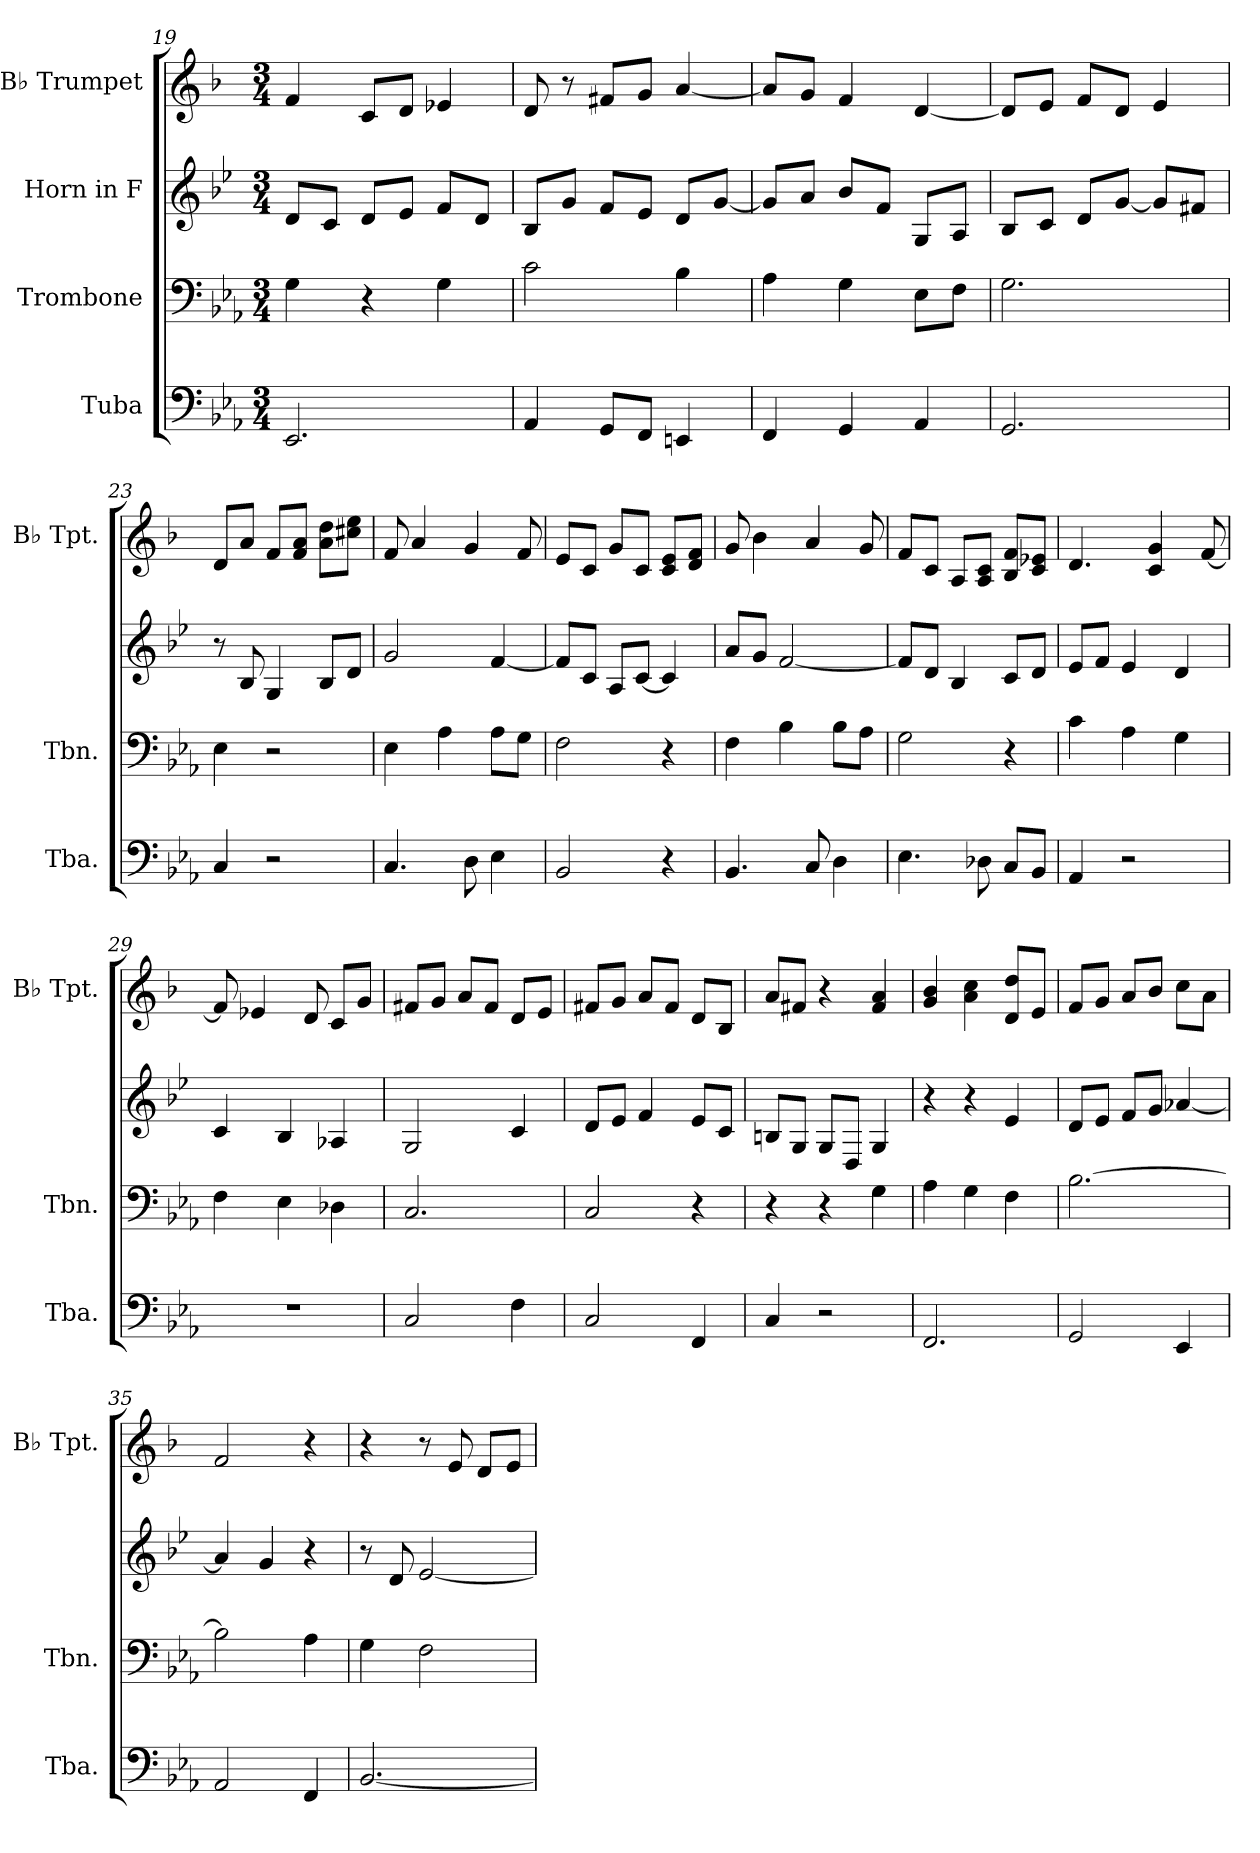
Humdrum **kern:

**kern	**kern	**kern	**kern
*part4	*part3	*part2	*part1
*staff4	*staff3	*staff2	*staff1
*I"Tuba	*I"Trombone	*I"Horn in F	*I"B♭ Trumpet
*I'Tba.	*I'Tbn.	*	*I'B♭ Tpt.
*clefF4	*clefF4	*clefG2	*clefG2
*	*	*ITrd4c7	*ITrd1c2
*k[b-e-a-]	*k[b-e-a-]	*k[b-e-a-]	*k[b-e-a-]
*M3/4	*M3/4	*M3/4	*M3/4
=19	=19	=19	=19
2.EE-/	4G\	8G/L	4e-/
.	.	8F/J	.
.	4r	8G/L	8B-/L
.	.	8A-/J	8c/J
.	4G\	8B-/L	4d-X/
.	.	8G/J	.
=20	=20	=20	=20
4AA-/	2c\	8E-/L	8c/
.	.	8c/J	8r
8GG/L	.	8B-/L	8en/L
8FF/J	.	8A-/J	8f/J
4EEn/	4B-\	8G/L	[4g/
.	.	[8c/J	.
=21	=21	=21	=21
4FF/	4A-\	8c/L]	8g/L]
.	.	8d/J	8f/J
4GG/	4G\	8e-/L	4e-/
.	.	8B-/J	.
4AA-/	8E-\L	8C/L	[4c/
.	8F\J	8D/J	.
=22	=22	=22	=22
2.GG/	2.G\	8E-/L	8c/L]
.	.	8F/J	8d/J
.	.	8G/L	8e-/L
.	.	[8c/J	8c/J
.	.	8c/L]	4d/
.	.	8Bn/J	.
!!LO:LB:g=z
=23	=23	=23	=23
4C/	4E-\	8r	8c/L
.	.	8E-/	8g/J
2r	2r	4C/	8e-/L
.	.	.	8e-/ 8g/J
.	.	8E-/L	8g\ 8cc\L
.	.	8G/J	8bn\ 8dd\J
=24	=24	=24	=24
4.C/	4E-\	2c/	8e-/
.	.	.	4g/
.	4A-\	.	.
8D\	.	.	4f/
4E-\	8A-\L	[4B-/	.
.	8G\J	.	8e-/
=25	=25	=25	=25
2BB-/	2F\	8B-/L]	8d/L
.	.	8F/J	8B-/J
.	.	8D/L	8f/L
.	.	[8F/J	8B-/J
4r	4r	4F/]	8B-/ 8d/L
.	.	.	8c/ 8e-/J
=26	=26	=26	=26
4.BB-/	4F\	8d/L	8f/
.	.	8c/J	4a-\
.	4B-\	[2B-/	.
8C/	.	.	4g/
4D\	8B-\L	.	.
.	8A-\J	.	8f/
=27	=27	=27	=27
4.E-\	2G\	8B-/L]	8e-/L
.	.	8G/J	8B-/J
.	.	4E-/	8G/L
8D-X\	.	.	8G/ 8B-/J
8C/L	4r	8F/L	8A-/ 8e-/L
8BB-/J	.	8G/J	8B-/ 8d-X/J
!!LO:PB:g=z
=28	=28	=28	=28
4AA-/	4c\	8A-/L	4.c/
.	.	8B-/J	.
2r	4A-\	4A-/	.
.	.	.	4B-/ 4f/
.	4G\	4G/	.
.	.	.	[8e-/
=29	=29	=29	=29
2.r	4F\	4F/	8e-/]
.	.	.	4d-X/
.	4E-\	4E-/	.
.	.	.	8c/
.	4D-X\	4D-X/	8B-/L
.	.	.	8f/J
=30	=30	=30	=30
2C/	2.C/	2C/	8en/L
.	.	.	8f/J
.	.	.	8g/L
.	.	.	8e/J
4F\	.	4F/	8c/L
.	.	.	8d/J
=31	=31	=31	=31
2C/	2C/	8G/L	8en/L
.	.	8A-/J	8f/J
.	.	4B-/	8g/L
.	.	.	8e/J
4FF/	4r	8A-/L	8c/L
.	.	8F/J	8A-/J
=32	=32	=32	=32
4C/	4r	8En/L	8g/L
.	.	8C/J	8en/J
2r	4r	8C/L	4r
.	.	8GG/J	.
.	4G\	4C/	4e/ 4g/
=33	=33	=33	=33
2.FF/	4A-\	4r	4f/ 4a-/
.	4G\	4r	4g\ 4b-\
.	4F\	4A-/	8c/ 8cc/L
.	.	.	8d/J
!!LO:LB:g=z
=34	=34	=34	=34
2GG/	[2.B-\	8G/L	8e-/L
.	.	8A-/J	8f/J
.	.	8B-/L	8g/L
.	.	8c/J	8a-/J
4EE-/	.	[4d-X/	8b-\L
.	.	.	8g\J
=35	=35	=35	=35
2AA-/	2B-\]	4d-/]	2e-/
.	.	4c/	.
4FF/	4A-\	4r	4r
=36	=36	=36	=36
[2.BB-/	4G\	8r	4r
.	.	8G/	.
.	2F\	[2A-/	8r
.	.	.	8d/
.	.	.	8c/L
.	.	.	8d/J
=	=	=	=
*-	*-	*-	*-
